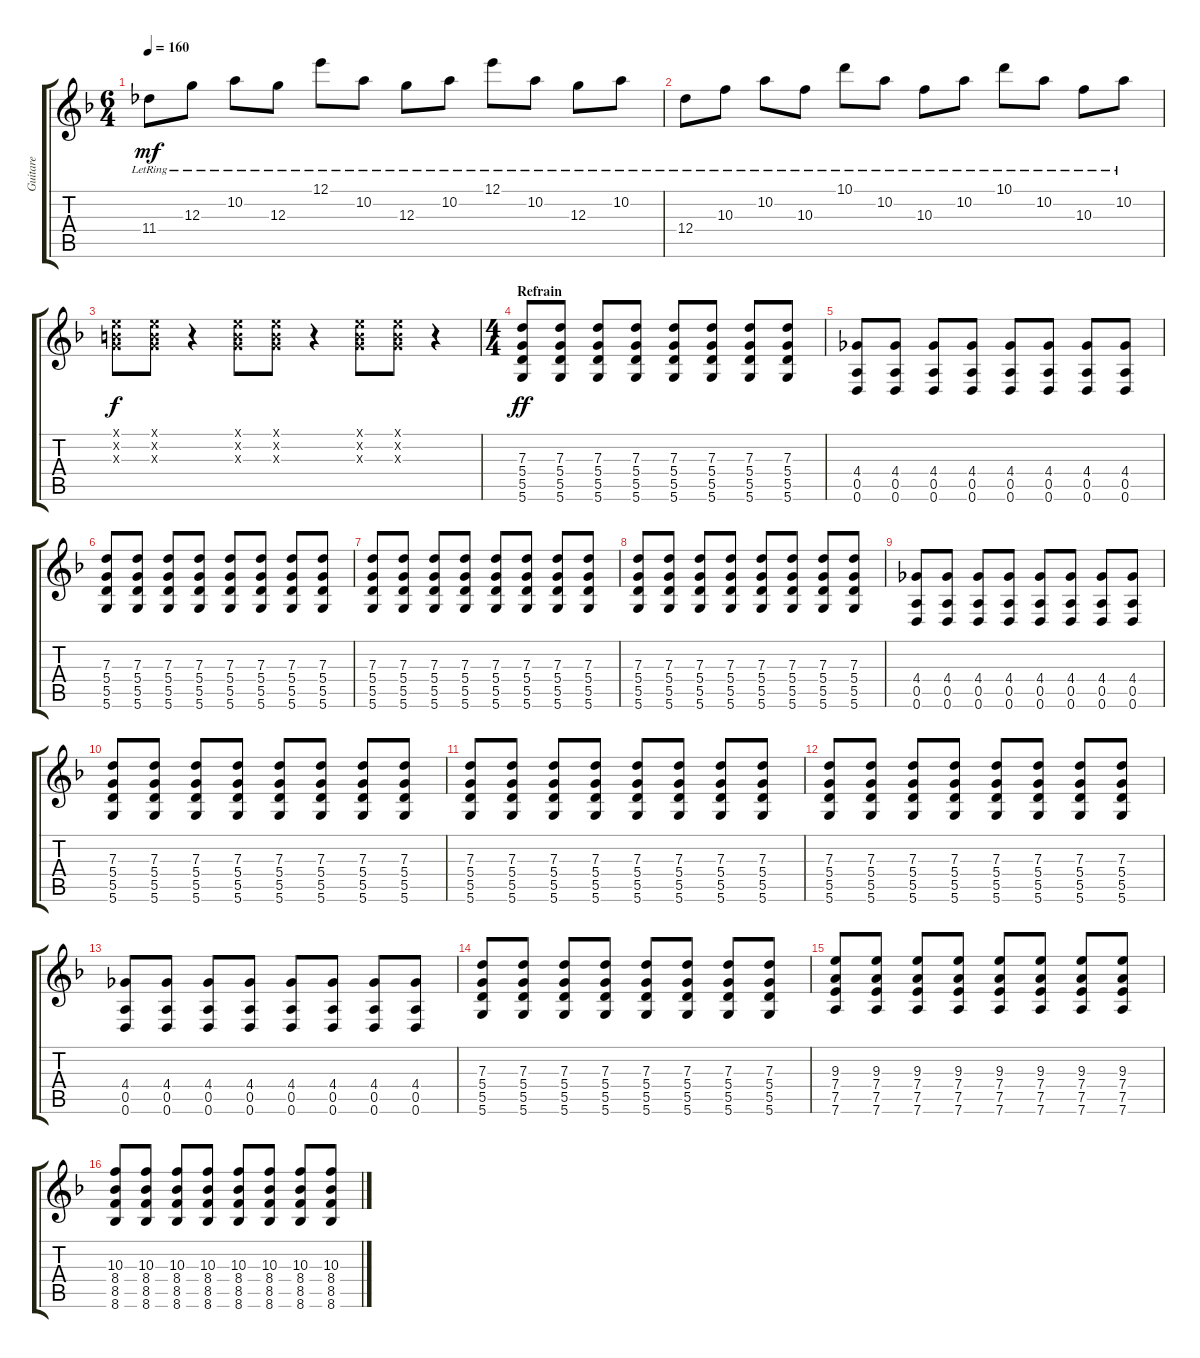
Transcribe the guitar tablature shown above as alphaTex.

\track ("Guitare " "Guitare ") {instrument electricguitarmuted}
\staff {score tabs}
\tuning (E4 B3 G3 D3 A2 D2) {hide}
\ts (6 4)
\tempo 160
\clef g2
\ks f
11.4{lr}.8{dy mf} 12.3{lr}.8 10.2{lr}.8 12.3{lr}.8 12.1{lr}.8 10.2{lr}.8 12.3{lr}.8 10.2{lr}.8 12.1{lr}.8 10.2{lr}.8 12.3{lr}.8 10.2{lr}.8 |
12.4{lr}.8 10.3{lr}.8 10.2{lr}.8 10.3{lr}.8 10.1{lr}.8 10.2{lr}.8 10.3{lr}.8 10.2{lr}.8 10.1{lr}.8 10.2{lr}.8 10.3{lr}.8 10.2{lr}.8 |
(0.1{x} 0.2{x} 0.3{x}).8{dy f} (0.1{x} 0.2{x} 0.3{x}).8 r.4 (0.1{x} 0.2{x} 0.3{x}).8 (0.1{x} 0.2{x} 0.3{x}).8 r.4 (0.1{x} 0.2{x} 0.3{x}).8 (0.1{x} 0.2{x} 0.3{x}).8 r.4 |
\ts (4 4)
\section ("" "Refrain")
(7.3 5.4 5.5 5.6).8{dy ff instrument distortionguitar} (7.3 5.4 5.5 5.6).8 (7.3 5.4 5.5 5.6).8 (7.3 5.4 5.5 5.6).8 (7.3 5.4 5.5 5.6).8 (7.3 5.4 5.5 5.6).8 (7.3 5.4 5.5 5.6).8 (7.3 5.4 5.5 5.6).8 |
(4.4 0.5 0.6).8 (4.4 0.5 0.6).8 (4.4 0.5 0.6).8 (4.4 0.5 0.6).8 (4.4 0.5 0.6).8 (4.4 0.5 0.6).8 (4.4 0.5 0.6).8 (4.4 0.5 0.6).8 |
(7.3 5.4 5.5 5.6).8 (7.3 5.4 5.5 5.6).8 (7.3 5.4 5.5 5.6).8 (7.3 5.4 5.5 5.6).8 (7.3 5.4 5.5 5.6).8 (7.3 5.4 5.5 5.6).8 (7.3 5.4 5.5 5.6).8 (7.3 5.4 5.5 5.6).8 |
(7.3 5.4 5.5 5.6).8 (7.3 5.4 5.5 5.6).8 (7.3 5.4 5.5 5.6).8 (7.3 5.4 5.5 5.6).8 (7.3 5.4 5.5 5.6).8 (7.3 5.4 5.5 5.6).8 (7.3 5.4 5.5 5.6).8 (7.3 5.4 5.5 5.6).8 |
(7.3 5.4 5.5 5.6).8 (7.3 5.4 5.5 5.6).8 (7.3 5.4 5.5 5.6).8 (7.3 5.4 5.5 5.6).8 (7.3 5.4 5.5 5.6).8 (7.3 5.4 5.5 5.6).8 (7.3 5.4 5.5 5.6).8 (7.3 5.4 5.5 5.6).8 |
(4.4 0.5 0.6).8 (4.4 0.5 0.6).8 (4.4 0.5 0.6).8 (4.4 0.5 0.6).8 (4.4 0.5 0.6).8 (4.4 0.5 0.6).8 (4.4 0.5 0.6).8 (4.4 0.5 0.6).8 |
(7.3 5.4 5.5 5.6).8 (7.3 5.4 5.5 5.6).8 (7.3 5.4 5.5 5.6).8 (7.3 5.4 5.5 5.6).8 (7.3 5.4 5.5 5.6).8 (7.3 5.4 5.5 5.6).8 (7.3 5.4 5.5 5.6).8 (7.3 5.4 5.5 5.6).8 |
(7.3 5.4 5.5 5.6).8 (7.3 5.4 5.5 5.6).8 (7.3 5.4 5.5 5.6).8 (7.3 5.4 5.5 5.6).8 (7.3 5.4 5.5 5.6).8 (7.3 5.4 5.5 5.6).8 (7.3 5.4 5.5 5.6).8 (7.3 5.4 5.5 5.6).8 |
(7.3 5.4 5.5 5.6).8 (7.3 5.4 5.5 5.6).8 (7.3 5.4 5.5 5.6).8 (7.3 5.4 5.5 5.6).8 (7.3 5.4 5.5 5.6).8 (7.3 5.4 5.5 5.6).8 (7.3 5.4 5.5 5.6).8 (7.3 5.4 5.5 5.6).8 |
(4.4 0.5 0.6).8 (4.4 0.5 0.6).8 (4.4 0.5 0.6).8 (4.4 0.5 0.6).8 (4.4 0.5 0.6).8 (4.4 0.5 0.6).8 (4.4 0.5 0.6).8 (4.4 0.5 0.6).8 |
(7.3 5.4 5.5 5.6).8 (7.3 5.4 5.5 5.6).8 (7.3 5.4 5.5 5.6).8 (7.3 5.4 5.5 5.6).8 (7.3 5.4 5.5 5.6).8 (7.3 5.4 5.5 5.6).8 (7.3 5.4 5.5 5.6).8 (7.3 5.4 5.5 5.6).8 |
(9.3 7.4 7.5 7.6).8 (9.3 7.4 7.5 7.6).8 (9.3 7.4 7.5 7.6).8 (9.3 7.4 7.5 7.6).8 (9.3 7.4 7.5 7.6).8 (9.3 7.4 7.5 7.6).8 (9.3 7.4 7.5 7.6).8 (9.3 7.4 7.5 7.6).8 |
(10.3 8.4 8.5 8.6).8 (10.3 8.4 8.5 8.6).8 (10.3 8.4 8.5 8.6).8 (10.3 8.4 8.5 8.6).8 (10.3 8.4 8.5 8.6).8 (10.3 8.4 8.5 8.6).8 (10.3 8.4 8.5 8.6).8 (10.3 8.4 8.5 8.6).8
